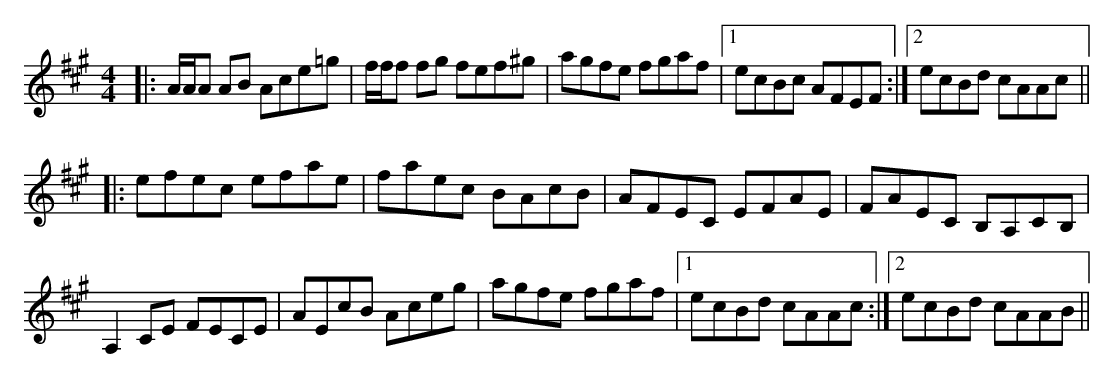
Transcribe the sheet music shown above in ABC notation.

X:1
M:4/4
K:A
|:A/A/A AB Ace=g|f/f/f fg fef^g|agfe fgaf|1 ecBc AFEF:|2 ecBd cAAc||
|:efec efae|faec BAcB|AFEC EFAE|FAEC B,A,CB,|
A,2 CE FECE|AEcB Aceg|agfe fgaf|1 ecBd cAAc:|2 ecBd cAAB||
